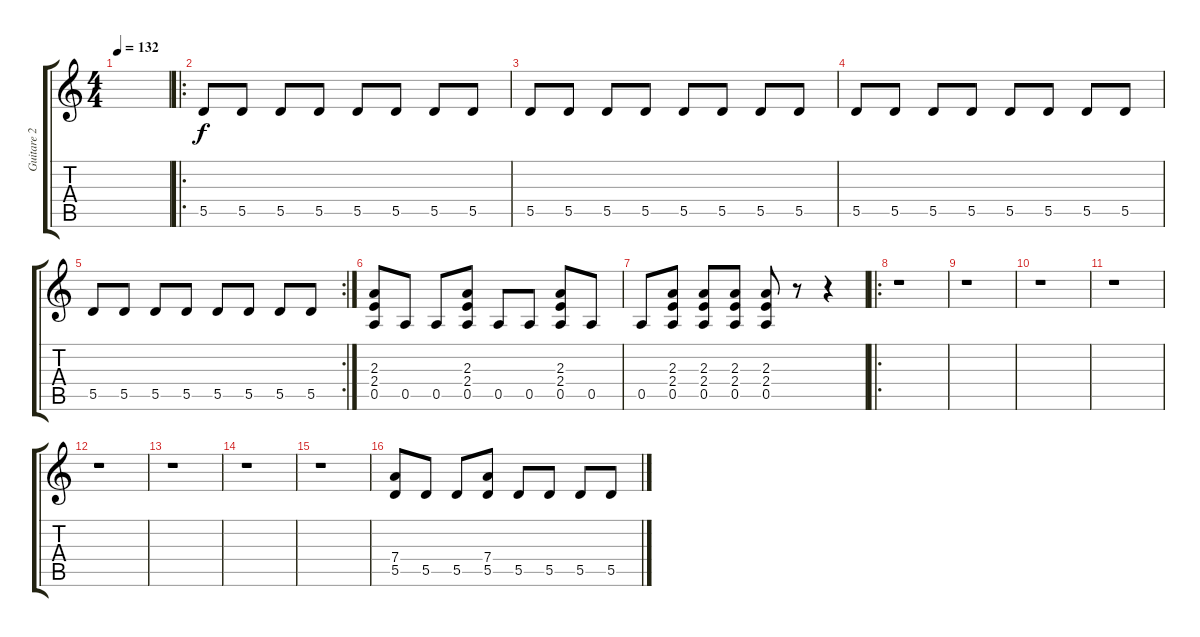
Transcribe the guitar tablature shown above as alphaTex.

\track ("Guitare 2" "Guitare 2") {instrument electricguitarmuted}
\staff {score tabs}
\tuning (E4 B3 G3 D3 A2 E2) {hide}
\ts (4 4)
\tempo 132
\clef g2
\ks c
|
\ro
5.5.8 5.5.8 5.5.8 5.5.8 5.5.8 5.5.8 5.5.8 5.5.8 |
5.5.8 5.5.8 5.5.8 5.5.8 5.5.8 5.5.8 5.5.8 5.5.8 |
5.5.8 5.5.8 5.5.8 5.5.8 5.5.8 5.5.8 5.5.8 5.5.8 |
\rc 2
5.5.8 5.5.8 5.5.8 5.5.8 5.5.8 5.5.8 5.5.8 5.5.8 |
(2.3 2.4 0.5).8 0.5.8 0.5.8 (2.3 2.4 0.5).8 0.5.8 0.5.8 (2.3 2.4 0.5).8 0.5.8 |
0.5.8 (2.3 2.4 0.5).8 (2.3 2.4 0.5).8 (2.3 2.4 0.5).8 (2.3 2.4 0.5).8 r.8 r.4 |
\ro
r.1 |
r.1 |
r.1 |
r.1 |
r.1 |
r.1 |
r.1 |
r.1 |
(7.4 5.5).8 5.5.8 5.5.8 (7.4 5.5).8 5.5.8 5.5.8 5.5.8 5.5.8
